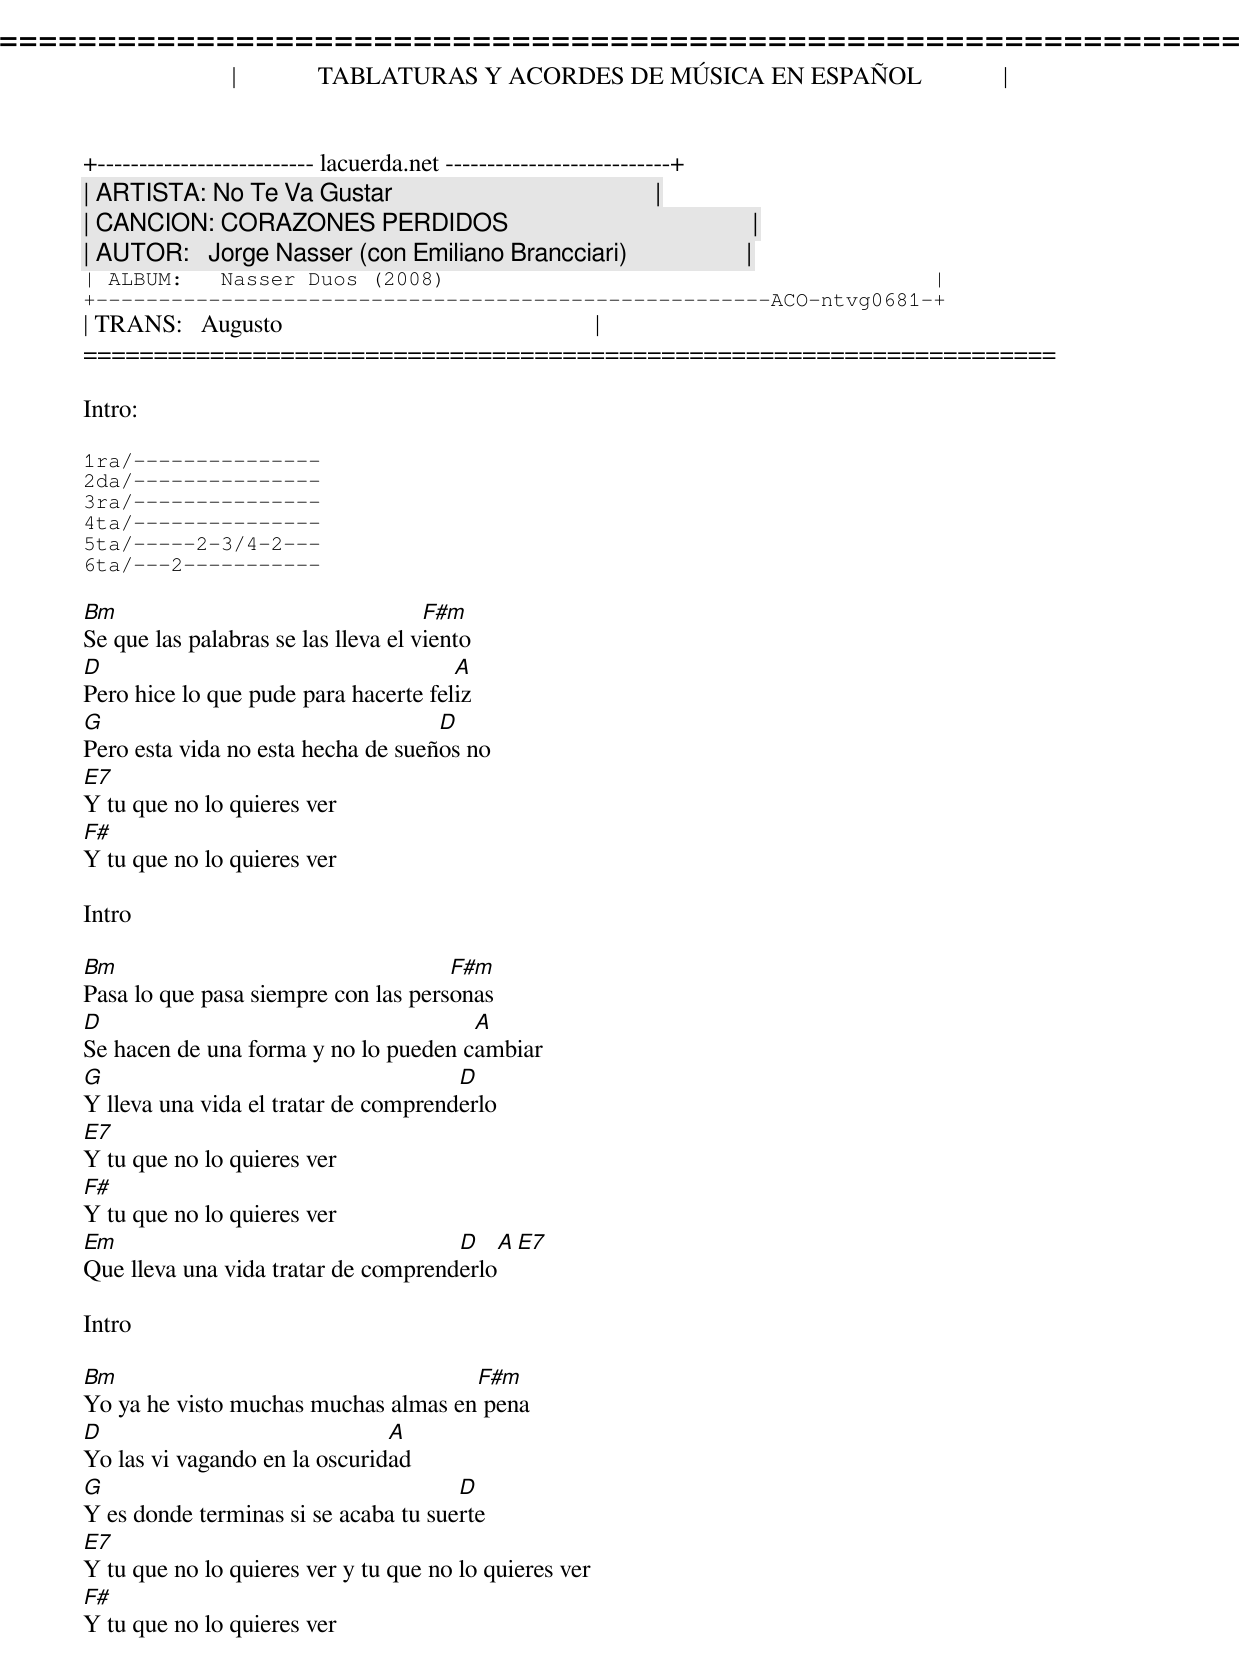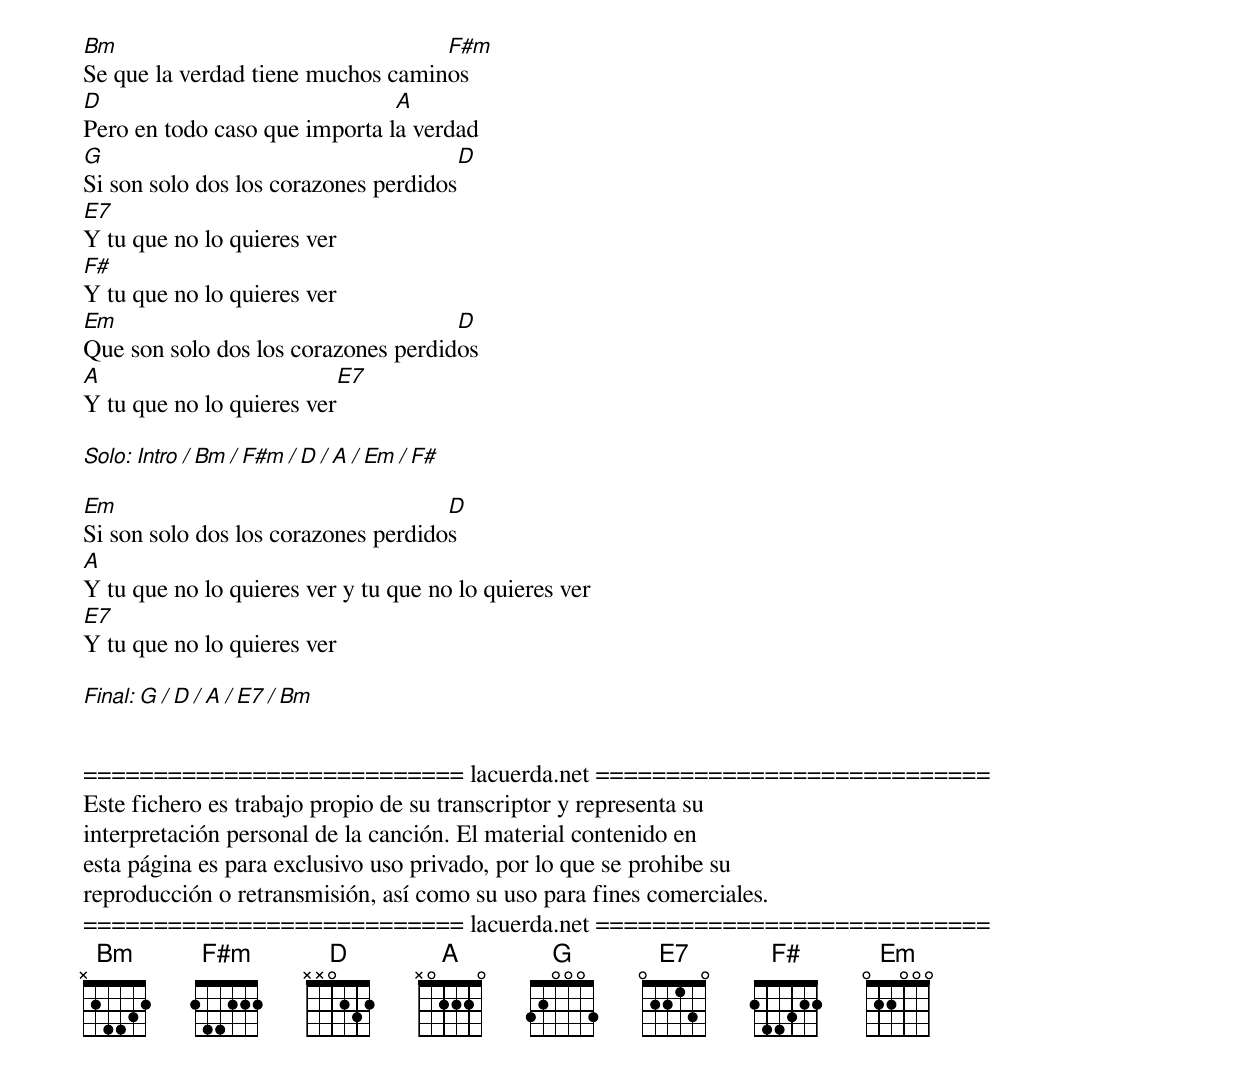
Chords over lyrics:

=====================================================================
|             TABLATURAS Y ACORDES DE MÚSICA EN ESPAÑOL             |
+-------------------------- lacuerda.net ---------------------------+
| ARTISTA: No Te Va Gustar                                          |
| CANCION: CORAZONES PERDIDOS                                       |
| AUTOR:   Jorge Nasser (con Emiliano Brancciari)                   |
| ALBUM:   Nasser Duos (2008)                                       |
+------------------------------------------------------ACO-ntvg0681-+
| TRANS:   Augusto                                                  |
=====================================================================

Intro:

1ra/---------------
2da/---------------
3ra/---------------
4ta/---------------
5ta/-----2-3/4-2---
6ta/---2-----------

Bm                                   F#m
Se que las palabras se las lleva el viento
D                                     A
Pero hice lo que pude para hacerte feliz
G                                   D
Pero esta vida no esta hecha de sueños no
E7
Y tu que no lo quieres ver
F#
Y tu que no lo quieres ver

Intro

Bm                                   F#m
Pasa lo que pasa siempre con las personas
D                                     A
Se hacen de una forma y no lo pueden cambiar
G                                     D
Y lleva una vida el tratar de comprenderlo
E7
Y tu que no lo quieres ver
F#
Y tu que no lo quieres ver
Em                                   D    A  E7
Que lleva una vida tratar de comprenderlo

Intro

Bm                                   F#m
Yo ya he visto muchas muchas almas en pena
D                              A
Yo las vi vagando en la oscuridad
G                                     D
Y es donde terminas si se acaba tu suerte
E7
Y tu que no lo quieres ver y tu que no lo quieres ver
F#
Y tu que no lo quieres ver

Bm                                 F#m
Se que la verdad tiene muchos caminos
D                              A
Pero en todo caso que importa la verdad
G                                     D
Si son solo dos los corazones perdidos
E7
Y tu que no lo quieres ver
F#
Y tu que no lo quieres ver
Em                                   D
Que son solo dos los corazones perdidos
A                          E7
Y tu que no lo quieres ver

Solo: Intro / Bm / F#m / D / A / Em / F#

Em                                   D
Si son solo dos los corazones perdidos
A
Y tu que no lo quieres ver y tu que no lo quieres ver
E7
Y tu que no lo quieres ver

Final: G / D / A / E7 / Bm


=========================== lacuerda.net ============================
Este fichero es trabajo propio de su transcriptor y representa su
interpretación personal de la canción. El material contenido en
esta página es para exclusivo uso privado, por lo que se prohibe su
reproducción o retransmisión, así como su uso para fines comerciales.
=========================== lacuerda.net ============================
